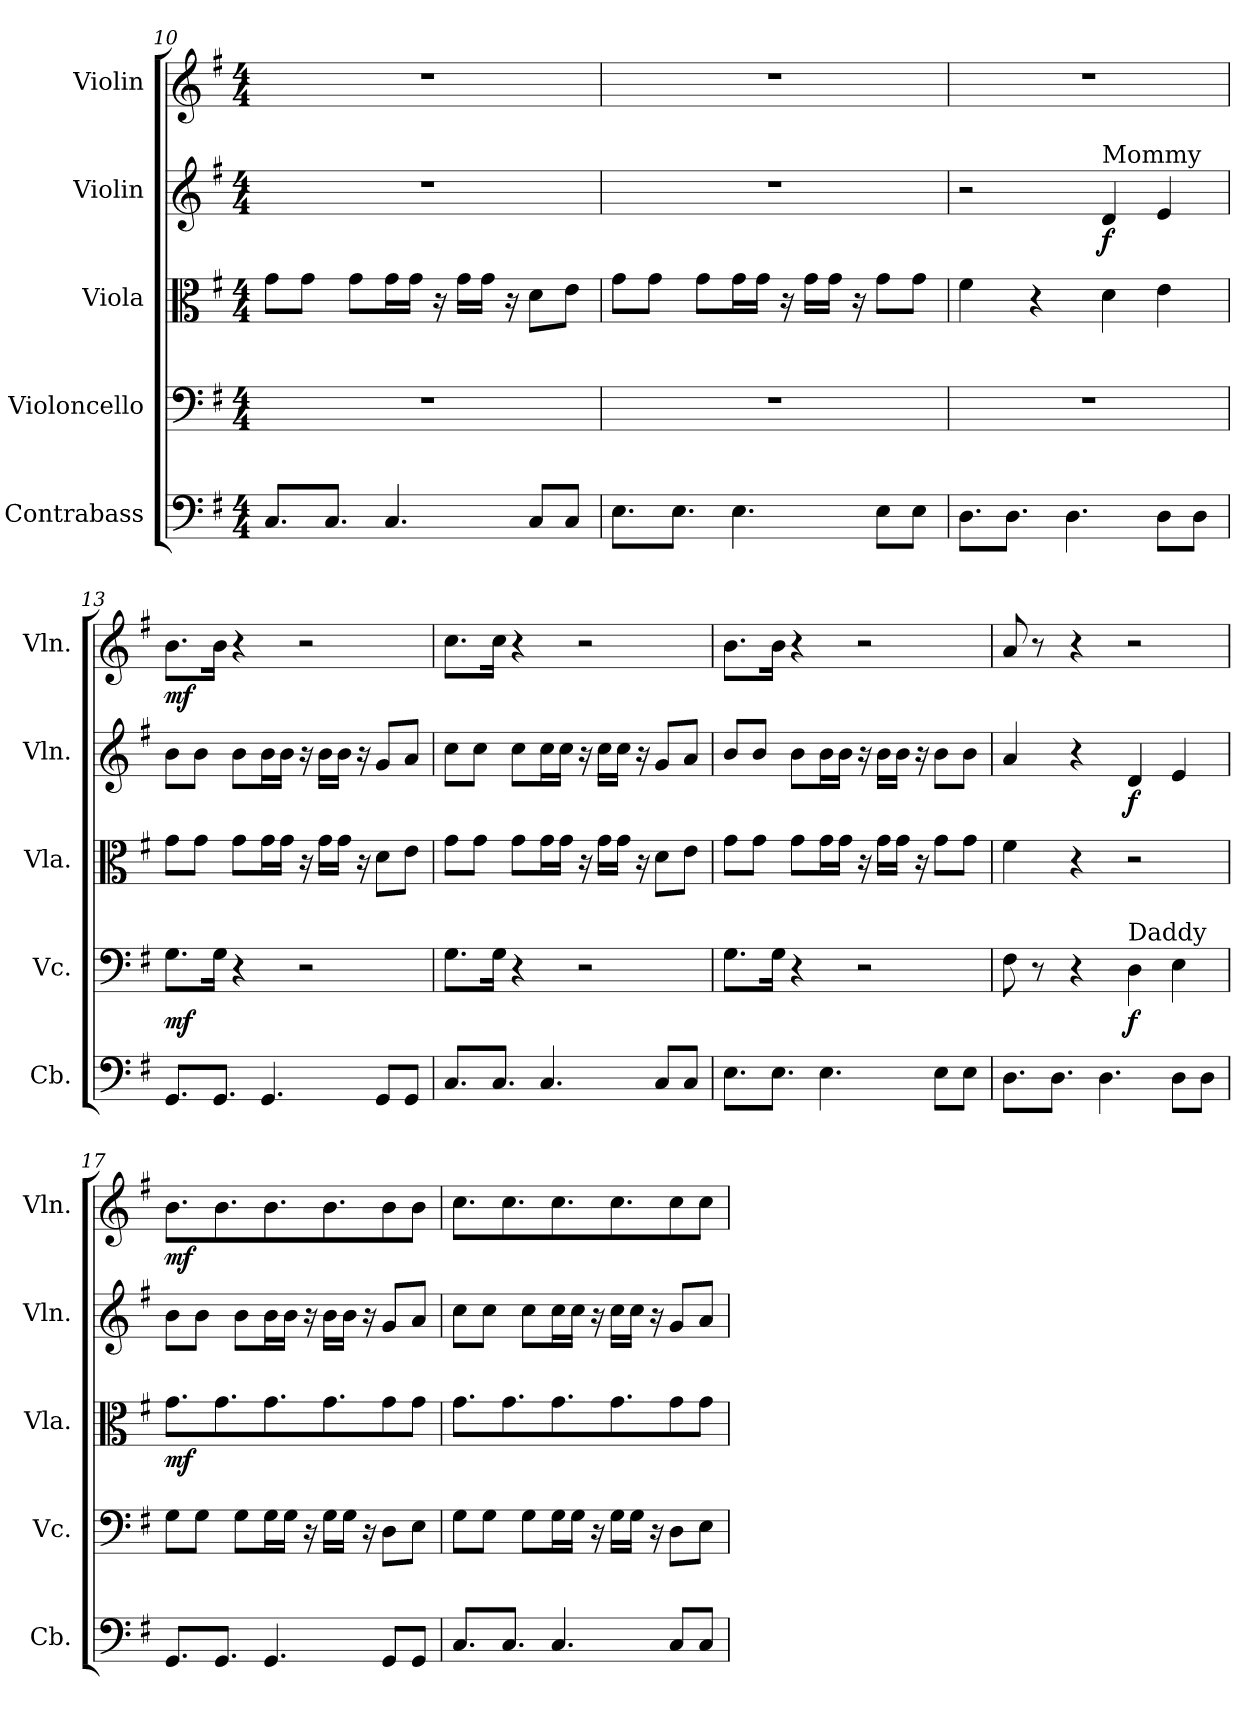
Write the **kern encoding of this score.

**kern	**kern	**dynam	**kern	**dynam	**kern	**dynam	**kern	**dynam
*part5	*part4	*part4	*part3	*part3	*part2	*part2	*part1	*part1
*staff5	*staff4	*staff4	*staff3	*staff3	*staff2	*staff2	*staff1	*staff1
*I"Contrabass	*I"Violoncello	*	*I"Viola	*	*I"Violin	*	*I"Violin	*
*I'Cb.	*I'Vc.	*	*I'Vla.	*	*I'Vln.	*	*I'Vln.	*
*clefF4	*clefF4	*	*clefC3	*	*clefG2	*	*clefG2	*
*ITrd7c12	*	*	*	*	*	*	*	*
*k[f#]	*k[f#]	*	*k[f#]	*	*k[f#]	*	*k[f#]	*
*M4/4	*M4/4	*	*M4/4	*	*M4/4	*	*M4/4	*
=10	=10	=10	=10	=10	=10	=10	=10	=10
8.CC/L	1r	.	8g\L	.	1r	.	1r	.
.	.	.	8g\J	.	.	.	.	.
8.CC/J	.	.	.	.	.	.	.	.
.	.	.	8g\L	.	.	.	.	.
4.CC/	.	.	16g\L	.	.	.	.	.
.	.	.	16g\JJ	.	.	.	.	.
.	.	.	16r	.	.	.	.	.
.	.	.	16g\LL	.	.	.	.	.
.	.	.	16g\JJ	.	.	.	.	.
.	.	.	16r	.	.	.	.	.
8CC/L	.	.	8d\L	.	.	.	.	.
8CC/J	.	.	8e\J	.	.	.	.	.
=11	=11	=11	=11	=11	=11	=11	=11	=11
8.EE\L	1r	.	8g\L	.	1r	.	1r	.
.	.	.	8g\J	.	.	.	.	.
8.EE\J	.	.	.	.	.	.	.	.
.	.	.	8g\L	.	.	.	.	.
4.EE\	.	.	16g\L	.	.	.	.	.
.	.	.	16g\JJ	.	.	.	.	.
.	.	.	16r	.	.	.	.	.
.	.	.	16g\LL	.	.	.	.	.
.	.	.	16g\JJ	.	.	.	.	.
.	.	.	16r	.	.	.	.	.
8EE\L	.	.	8g\L	.	.	.	.	.
8EE\J	.	.	8g\J	.	.	.	.	.
=12	=12	=12	=12	=12	=12	=12	=12	=12
8.DD\L	1r	.	4f#\	.	2r	.	1r	.
8.DD\J	.	.	.	.	.	.	.	.
.	.	.	4r	.	.	.	.	.
4.DD\	.	.	.	.	.	.	.	.
!	!	!	!	!	!LO:TX:a:t=Mommy	!	!	!
!	!	!	!	!	!	!LO:DY:b	!	!
.	.	.	4d\	.	4d/	f	.	.
8DD\L	.	.	4e\	.	4e/	.	.	.
8DD\J	.	.	.	.	.	.	.	.
!!LO:LB:g=z
=13	=13	=13	=13	=13	=13	=13	=13	=13
!	!	!LO:DY:b	!	!	!	!	!	!LO:DY:b
8.GGG/L	8.G\L	mf	8g\L	.	8b\L	.	8.b\L	mf
.	.	.	8g\J	.	8b\J	.	.	.
8.GGG/J	16G\Jk	.	.	.	.	.	16b\Jk	.
.	4r	.	8g\L	.	8b\L	.	4r	.
4.GGG/	.	.	16g\L	.	16b\L	.	.	.
.	.	.	16g\JJ	.	16b\JJ	.	.	.
.	2r	.	16r	.	16r	.	2r	.
.	.	.	16g\LL	.	16b\LL	.	.	.
.	.	.	16g\JJ	.	16b\JJ	.	.	.
.	.	.	16r	.	16r	.	.	.
8GGG/L	.	.	8d\L	.	8g/L	.	.	.
8GGG/J	.	.	8e\J	.	8a/J	.	.	.
=14	=14	=14	=14	=14	=14	=14	=14	=14
8.CC/L	8.G\L	.	8g\L	.	8cc\L	.	8.cc\L	.
.	.	.	8g\J	.	8cc\J	.	.	.
8.CC/J	16G\Jk	.	.	.	.	.	16cc\Jk	.
.	4r	.	8g\L	.	8cc\L	.	4r	.
4.CC/	.	.	16g\L	.	16cc\L	.	.	.
.	.	.	16g\JJ	.	16cc\JJ	.	.	.
.	2r	.	16r	.	16r	.	2r	.
.	.	.	16g\LL	.	16cc\LL	.	.	.
.	.	.	16g\JJ	.	16cc\JJ	.	.	.
.	.	.	16r	.	16r	.	.	.
8CC/L	.	.	8d\L	.	8g/L	.	.	.
8CC/J	.	.	8e\J	.	8a/J	.	.	.
=15	=15	=15	=15	=15	=15	=15	=15	=15
8.EE\L	8.G\L	.	8g\L	.	8b/L	.	8.b\L	.
.	.	.	8g\J	.	8b/J	.	.	.
8.EE\J	16G\Jk	.	.	.	.	.	16b\Jk	.
.	4r	.	8g\L	.	8b\L	.	4r	.
4.EE\	.	.	16g\L	.	16b\L	.	.	.
.	.	.	16g\JJ	.	16b\JJ	.	.	.
.	2r	.	16r	.	16r	.	2r	.
.	.	.	16g\LL	.	16b\LL	.	.	.
.	.	.	16g\JJ	.	16b\JJ	.	.	.
.	.	.	16r	.	16r	.	.	.
8EE\L	.	.	8g\L	.	8b\L	.	.	.
8EE\J	.	.	8g\J	.	8b\J	.	.	.
=16	=16	=16	=16	=16	=16	=16	=16	=16
8.DD\L	8F#\	.	4f#\	.	4a/	.	8a/	.
.	8r	.	.	.	.	.	8r	.
8.DD\J	.	.	.	.	.	.	.	.
.	4r	.	4r	.	4r	.	4r	.
4.DD\	.	.	.	.	.	.	.	.
!	!LO:TX:a:t=Daddy	!	!	!	!	!	!	!
!	!	!LO:DY:b	!	!	!	!LO:DY:b	!	!
.	4D\	f	2r	.	4d/	f	2r	.
8DD\L	4E\	.	.	.	4e/	.	.	.
8DD\J	.	.	.	.	.	.	.	.
!!LO:PB:g=z
=17	=17	=17	=17	=17	=17	=17	=17	=17
!	!	!	!	!LO:DY:b	!	!	!	!LO:DY:b
8.GGG/L	8G\L	.	8.g\L	mf	8b\L	.	8.b\L	mf
.	8G\J	.	.	.	8b\J	.	.	.
8.GGG/J	.	.	8.g\	.	.	.	8.b\	.
.	8G\L	.	.	.	8b\L	.	.	.
4.GGG/	16G\L	.	8.g\	.	16b\L	.	8.b\	.
.	16G\JJ	.	.	.	16b\JJ	.	.	.
.	16r	.	.	.	16r	.	.	.
.	16G\LL	.	8.g\	.	16b\LL	.	8.b\	.
.	16G\JJ	.	.	.	16b\JJ	.	.	.
.	16r	.	.	.	16r	.	.	.
8GGG/L	8D\L	.	8g\	.	8g/L	.	8b\	.
8GGG/J	8E\J	.	8g\J	.	8a/J	.	8b\J	.
=18	=18	=18	=18	=18	=18	=18	=18	=18
8.CC/L	8G\L	.	8.g\L	.	8cc\L	.	8.cc\L	.
.	8G\J	.	.	.	8cc\J	.	.	.
8.CC/J	.	.	8.g\	.	.	.	8.cc\	.
.	8G\L	.	.	.	8cc\L	.	.	.
4.CC/	16G\L	.	8.g\	.	16cc\L	.	8.cc\	.
.	16G\JJ	.	.	.	16cc\JJ	.	.	.
.	16r	.	.	.	16r	.	.	.
.	16G\LL	.	8.g\	.	16cc\LL	.	8.cc\	.
.	16G\JJ	.	.	.	16cc\JJ	.	.	.
.	16r	.	.	.	16r	.	.	.
8CC/L	8D\L	.	8g\	.	8g/L	.	8cc\	.
8CC/J	8E\J	.	8g\J	.	8a/J	.	8cc\J	.
=	=	=	=	=	=	=	=	=
*-	*-	*-	*-	*-	*-	*-	*-	*-
